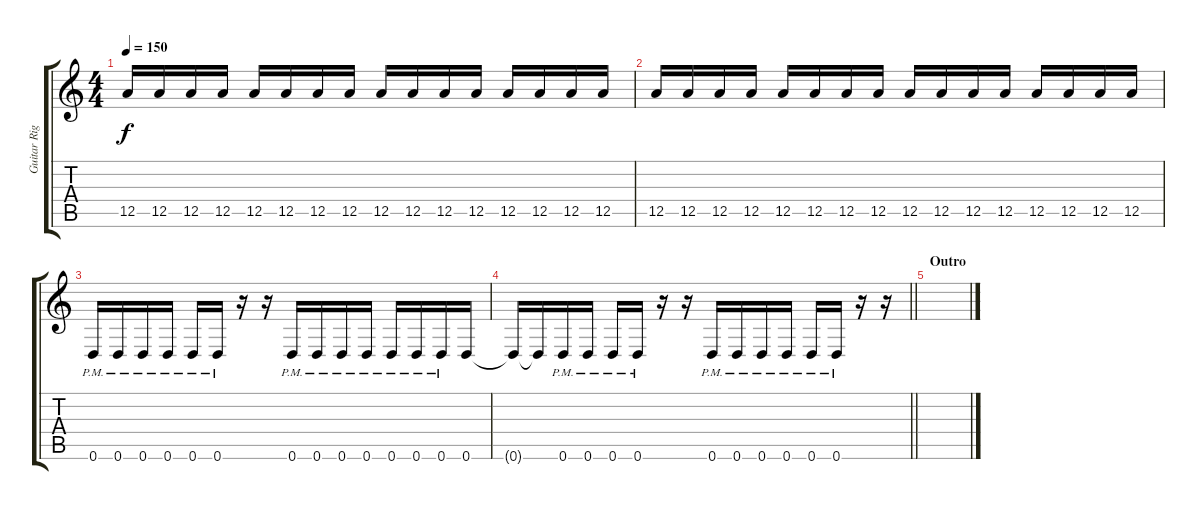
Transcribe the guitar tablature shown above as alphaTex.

\track ("Guitar Right" "Guitar Rig") {instrument overdrivenguitar}
\staff {score tabs}
\tuning (E4 B3 G3 D3 A2 D2) {hide}
\ts (4 4)
\tempo 150
\clef g2
\ks c
12.5.16{dy f} 12.5.16 12.5.16 12.5.16 12.5.16 12.5.16 12.5.16 12.5.16 12.5.16 12.5.16 12.5.16 12.5.16 12.5.16 12.5.16 12.5.16 12.5.16 |
12.5.16 12.5.16 12.5.16 12.5.16 12.5.16 12.5.16 12.5.16 12.5.16 12.5.16 12.5.16 12.5.16 12.5.16 12.5.16 12.5.16 12.5.16 12.5.16 |
0.6{pm}.16 0.6{pm}.16 0.6{pm}.16 0.6{pm}.16 0.6{pm}.16 0.6{pm}.16 r.16 r.16 0.6{pm}.16 0.6{pm}.16 0.6{pm}.16 0.6{pm}.16 0.6{pm}.16 0.6{pm}.16 0.6{pm}.16 0.6.16 |
\barLineRight lightlight
0.6{t}.16 0.6{t}.16 0.6{pm}.16 0.6{pm}.16 0.6{pm}.16 0.6{pm}.16 r.16 r.16 0.6{pm}.16 0.6{pm}.16 0.6{pm}.16 0.6{pm}.16 0.6{pm}.16 0.6{pm}.16 r.16 r.16 |
\section ("" "Outro")
